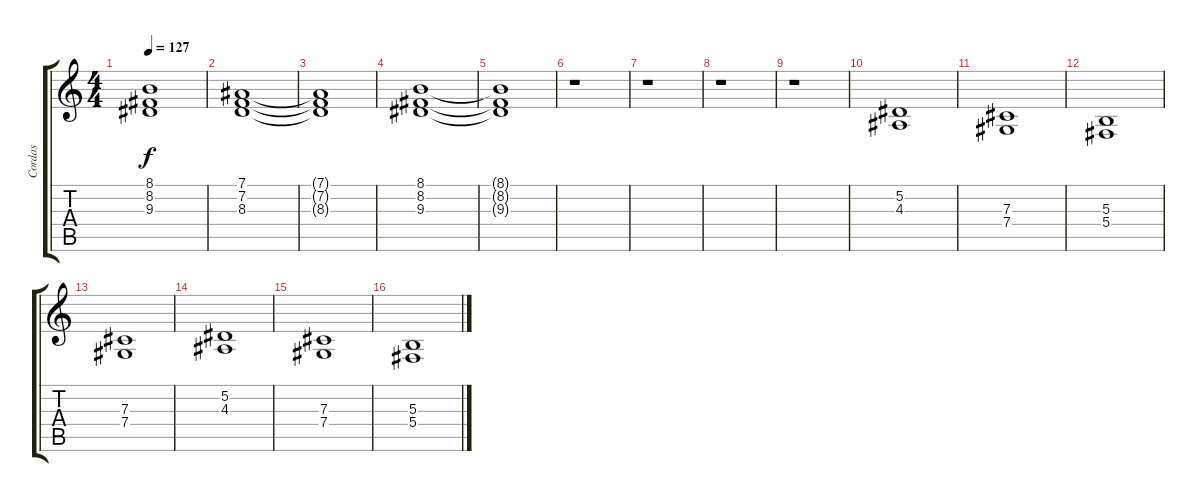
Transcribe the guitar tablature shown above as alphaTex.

\track ("Cordas" "Cordas") {instrument stringensemble1}
\staff {score tabs}
\tuning (Eb4 Bb3 Gb3 Db3 Ab2 Eb2) {hide}
\ts (4 4)
\tempo 127
\clef g2
\ks c
(8.1{t} 8.2{t} 9.3{t}).1{dy f} |
(7.1 7.2 8.3).1 |
(7.1{t} 7.2{t} 8.3{t}).1 |
(8.1 8.2 9.3).1 |
(8.1{t} 8.2{t} 9.3{t}).1 |
r.1 |
r.1 |
r.1 |
r.1 |
(5.2 4.3).1 |
(7.3 7.4).1 |
(5.3 5.4).1 |
(7.3 7.4).1 |
(5.2 4.3).1 |
(7.3 7.4).1 |
(5.3 5.4).1
